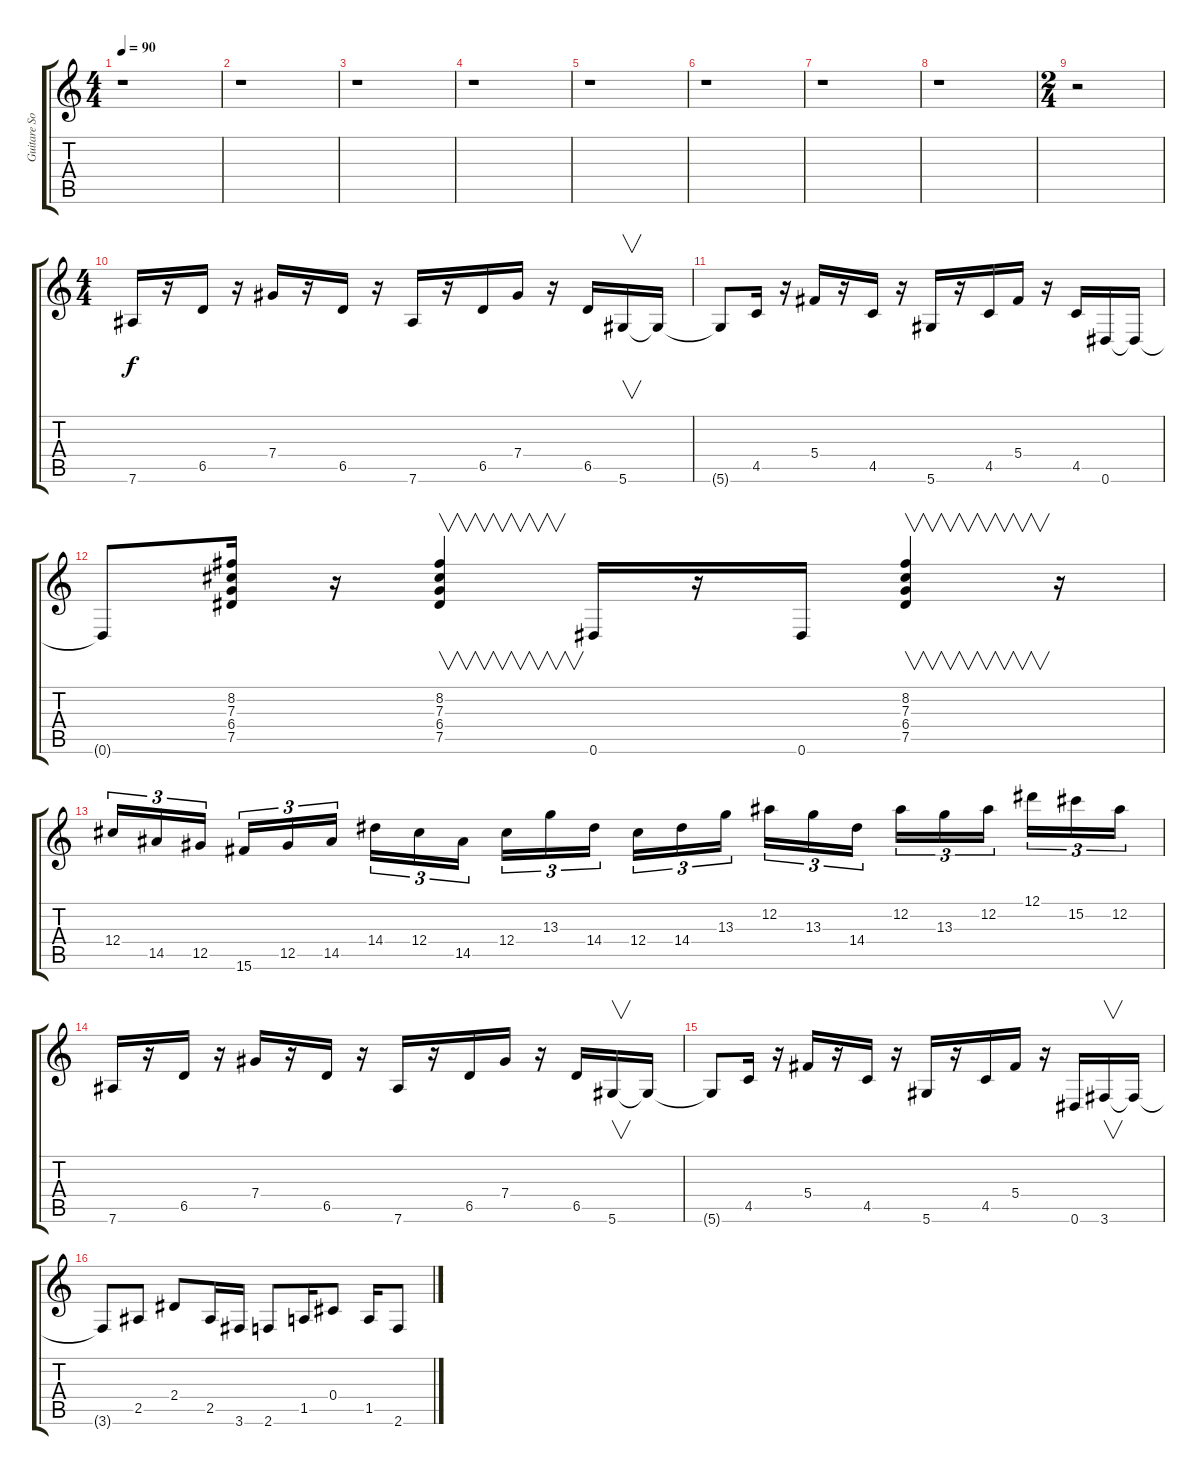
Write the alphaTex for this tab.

\track ("Guitare Solo" "Guitare So") {instrument overdrivenguitar}
\staff {score tabs}
\tuning (Eb4 Bb3 Gb3 Db3 Ab2 Eb2) {hide}
\ts (4 4)
\tempo 90
\clef g2
\ks c
r.1{dy f} |
r.1 |
r.1 |
r.1 |
r.1 |
r.1 |
r.1 |
r.1 |
\ts (2 4)
r.2 |
\ts (4 4)
7.6.16 r.16 6.5.16 r.16 7.4.16 r.16 6.5.16 r.16 7.6.16 r.16 6.5.16 7.4.16 r.16 6.5.16 5.6.16{v} 5.6{t}.16 |
5.6{t}.8 4.5.16 r.16 5.4.16 r.16 4.5.16 r.16 5.6.16 r.16 4.5.16 5.4.16 r.16 4.5.16 0.6.16 0.6{t}.16 |
0.6{t}.8 (8.2 7.3 6.4 7.5).16 r.16 (8.2 7.3 6.4 7.5).4{v} 0.6.16 r.16 0.6.16 (8.2 7.3 6.4 7.5).4{v} r.16 |
12.4.16{tu (3 2)} 14.5.16{tu (3 2)} 12.5.16{tu (3 2)} 15.6.16{tu (3 2)} 12.5.16{tu (3 2)} 14.5.16{tu (3 2)} 14.4.16{tu (3 2)} 12.4.16{tu (3 2)} 14.5.16{tu (3 2)} 12.4.16{tu (3 2)} 13.3.16{tu (3 2)} 14.4.16{tu (3 2)} 12.4.16{tu (3 2)} 14.4.16{tu (3 2)} 13.3.16{tu (3 2)} 12.2.16{tu (3 2)} 13.3.16{tu (3 2)} 14.4.16{tu (3 2)} 12.2.16{tu (3 2)} 13.3.16{tu (3 2)} 12.2.16{tu (3 2)} 12.1.16{tu (3 2)} 15.2.16{tu (3 2)} 12.2.16{tu (3 2)} |
7.6.16 r.16 6.5.16 r.16 7.4.16 r.16 6.5.16 r.16 7.6.16 r.16 6.5.16 7.4.16 r.16 6.5.16 5.6.16{v} 5.6{t}.16 |
5.6{t}.8 4.5.16 r.16 5.4.16 r.16 4.5.16 r.16 5.6.16 r.16 4.5.16 5.4.16 r.16 0.6.16 3.6.16{v} 3.6{t}.16 |
3.6{t}.8 2.5.8 2.4.8 2.5.16 3.6.16 2.6.8 1.5.16 0.4.8 1.5.16 2.6.8
